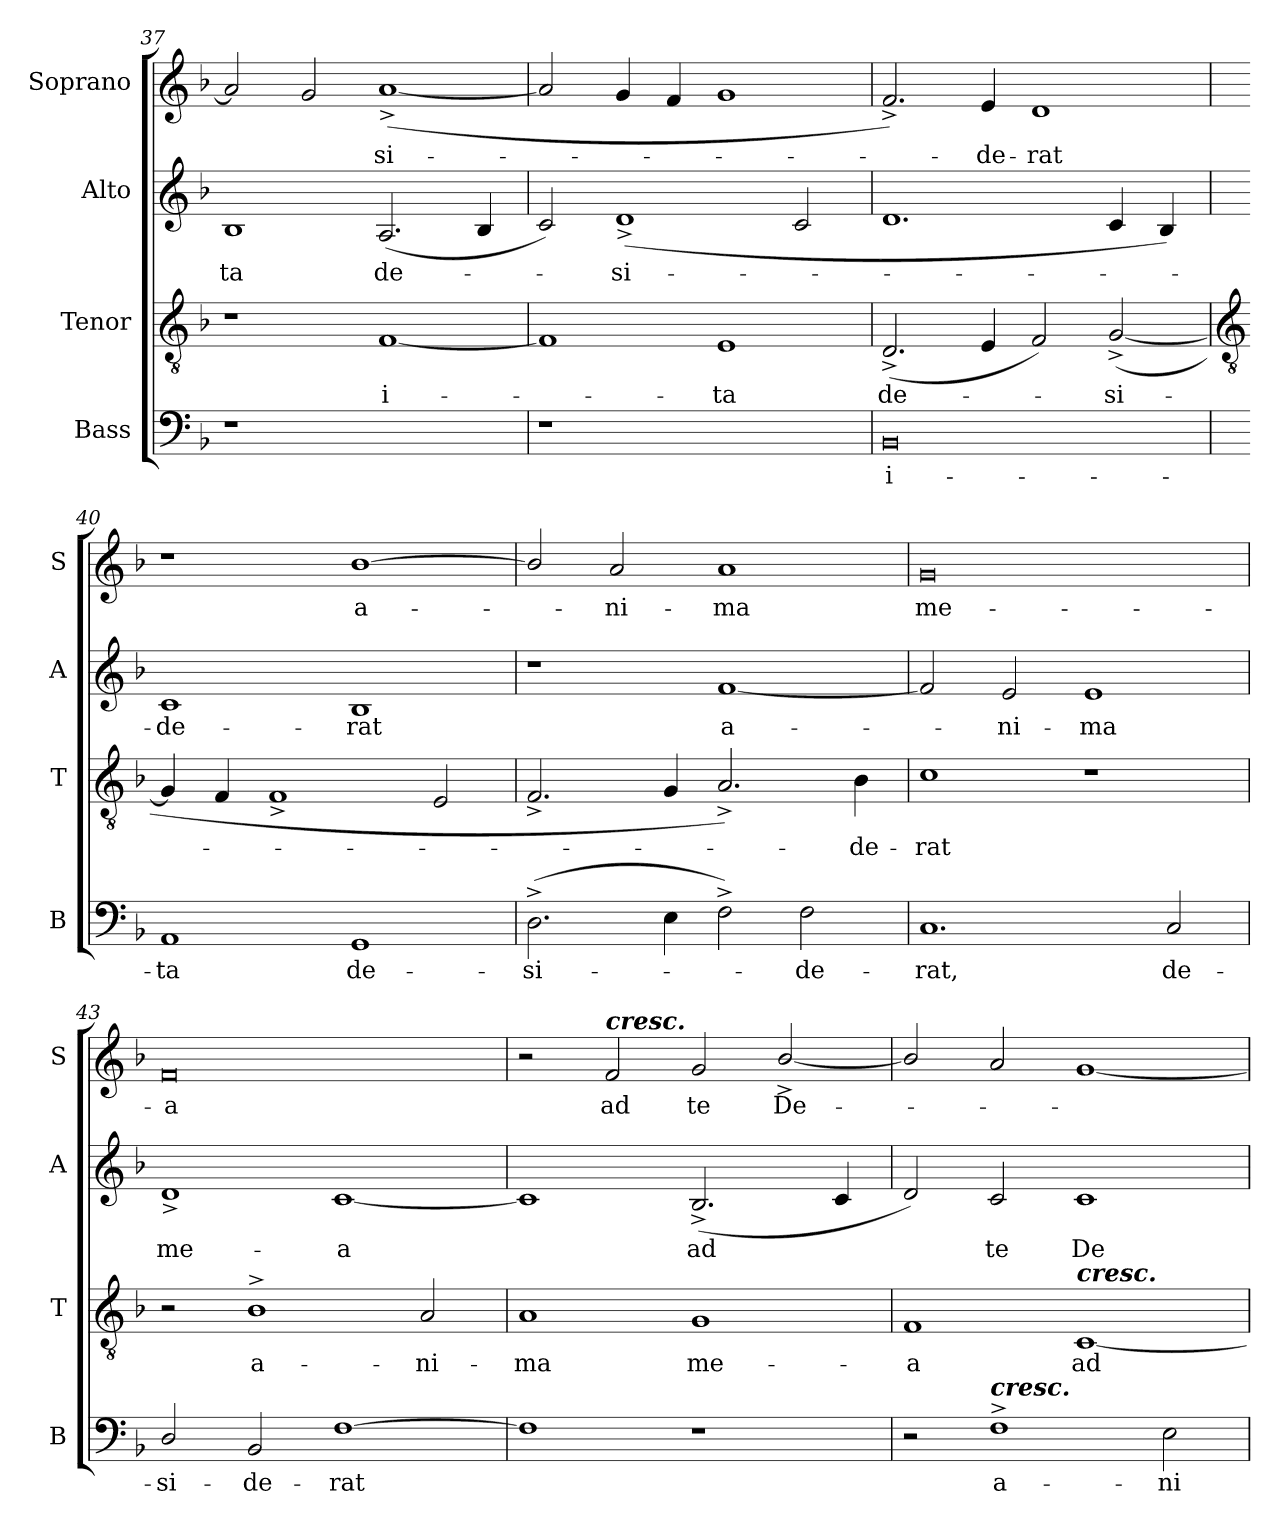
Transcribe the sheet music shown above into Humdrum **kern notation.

**kern	**text	**kern	**text	**kern	**text	**kern	**text
*part4	*part4	*part3	*part3	*part2	*part2	*part1	*part1
*staff4	*staff4	*staff3	*staff3	*staff2	*staff2	*staff1	*staff1
*I"Bass	*	*I"Tenor	*	*I"Alto	*	*I"Soprano	*
*I'B	*	*I'T	*	*I'A	*	*I'S	*
*clefF4	*	*clefGv2	*	*clefG2	*	*clefG2	*
*k[b-]	*	*k[b-]	*	*k[b-]	*	*k[b-]	*
*F:	*	*F:	*	*F:	*	*F:	*
=37	=37	=37	=37	=37	=37	=37	=37
!	!	!	!	!	!LO:LY:b	!	!
1r	.	1r	.	1B-	-ta	2a/]	.
.	.	.	.	.	.	2g/	.
!	!	!	!LO:LY:b	!	!LO:LY:b	!	!LO:LY:b
1ryy	.	[1F	i-	(<2.A/	de-	(<[1a^	si-
.	.	.	.	4B-/	.	.	.
=38	=38	=38	=38	=38	=38	=38	=38
1r	.	1F]	.	2c/)	.	2a/]	.
!	!	!	!	!	!LO:LY:b	!	!
.	.	.	.	(<1d^	si-	4g/	.
.	.	.	.	.	.	4f/	.
!	!	!	!LO:LY:b	!	!	!	!
1ryy	.	1E	ta	.	.	1g	.
.	.	.	.	2c/	.	.	.
=39	=39	=39	=39	=39	=39	=39	=39
!	!LO:LY:b	!	!LO:LY:b	!	!	!	!
0BB-	i-	(<2.D^/	de-	1.d	.	2.f^/)	.
!	!	!	!	!	!	!	!LO:LY:b
.	.	4E/	.	.	.	4e/	de-
!	!	!	!	!	!	!	!LO:LY:b
.	.	2F/)	.	.	.	1d	-rat
!	!	!	!LO:LY:b	!	!	!	!
.	.	(<[2G^/	si-	4c/	.	.	.
.	.	.	.	4B-/)	.	.	.
=40	=40	=40	=40	=40	=40	=40	=40
*	*	*clefGv2	*	*	*	*	*
!	!LO:LY:b	!	!	!	!LO:LY:b	!	!
1AA	-ta	4G/]	.	1c	de-	1r	.
.	.	4F/	.	.	.	.	.
.	.	1F^	.	.	.	.	.
!	!LO:LY:b	!	!	!	!LO:LY:b	!	!LO:LY:b
1GG	de-	.	.	1B-	-rat	[1b-	a-
.	.	2E/	.	.	.	.	.
!!LO:PB:g=z
=41	=41	=41	=41	=41	=41	=41	=41
!	!LO:LY:b	!	!	!	!	!	!
(>2.D^\	-si-	2.F^/	.	1r	.	2b-/]	.
!	!	!	!	!	!	!	!LO:LY:b
.	.	.	.	.	.	2a/	ni-
4E\	.	4G/	.	.	.	.	.
!	!	!	!	!	!LO:LY:b	!	!LO:LY:b
2F^\)	.	2.A^/)	.	[1f	a-	1a	-ma
!	!LO:LY:b	!	!	!	!	!	!
2F\	de-	.	.	.	.	.	.
!	!	!	!LO:LY:b	!	!	!	!
.	.	4B-\	de-	.	.	.	.
=42	=42	=42	=42	=42	=42	=42	=42
!	!LO:LY:b	!	!LO:LY:b	!	!	!	!LO:LY:b
1.C	-rat,	1c	-rat	2f/]	.	0g	me-
!	!	!	!	!	!LO:LY:b	!	!
.	.	.	.	2e/	ni-	.	.
!	!	!	!	!	!LO:LY:b	!	!
.	.	1r	.	1e	-ma	.	.
!	!LO:LY:b	!	!	!	!	!	!
2C/	de-	.	.	.	.	.	.
=43	=43	=43	=43	=43	=43	=43	=43
!	!LO:LY:b	!	!	!	!LO:LY:b	!	!LO:LY:b
2D/	-si-	2r	.	1d^	me-	0f	-a
!	!LO:LY:b	!	!LO:LY:b	!	!	!	!
2BB-/	-de-	1B-^	a-	.	.	.	.
!	!LO:LY:b	!	!	!	!LO:LY:b	!	!
[1F	-rat	.	.	[1c	-a	.	.
!	!	!	!LO:LY:b	!	!	!	!
.	.	2A/	-ni-	.	.	.	.
=44	=44	=44	=44	=44	=44	=44	=44
!	!	!	!LO:LY:b	!	!	!	!
1F]	.	1A	-ma	1c]	.	2r	.
!	!	!	!	!	!	!LO:TX:a:Bi:t=cresc.	!
!	!	!	!	!	!	!	!LO:LY:b
.	.	.	.	.	.	2f/	ad
!	!	!	!LO:LY:b	!	!LO:LY:b	!	!LO:LY:b
1r	.	1G	me-	(<2.B-^/	ad	2g/	te
!	!	!	!	!	!	!	!LO:LY:b
.	.	.	.	.	.	[2b-^/	De-
.	.	.	.	4c/	.	.	.
=45	=45	=45	=45	=45	=45	=45	=45
!	!	!	!LO:LY:b	!	!	!	!
2r	.	1F	-a	2d/)	.	2b-/]	.
!LO:TX:a:Bi:t=cresc.	!	!	!	!	!	!	!
!	!LO:LY:b	!	!	!	!LO:LY:b	!	!
1F^	a-	.	.	2c/	te	2a/	.
!	!	!LO:TX:a:Bi:t=cresc.	!	!	!	!	!
!	!	!	!LO:LY:b	!	!LO:LY:b	!	!
.	.	[1C	ad	1c	De-	[1g	.
!	!LO:LY:b	!	!	!	!	!	!
2E\	-ni-	.	.	.	.	.	.
=	=	=	=	=	=	=	=
*-	*-	*-	*-	*-	*-	*-	*-
